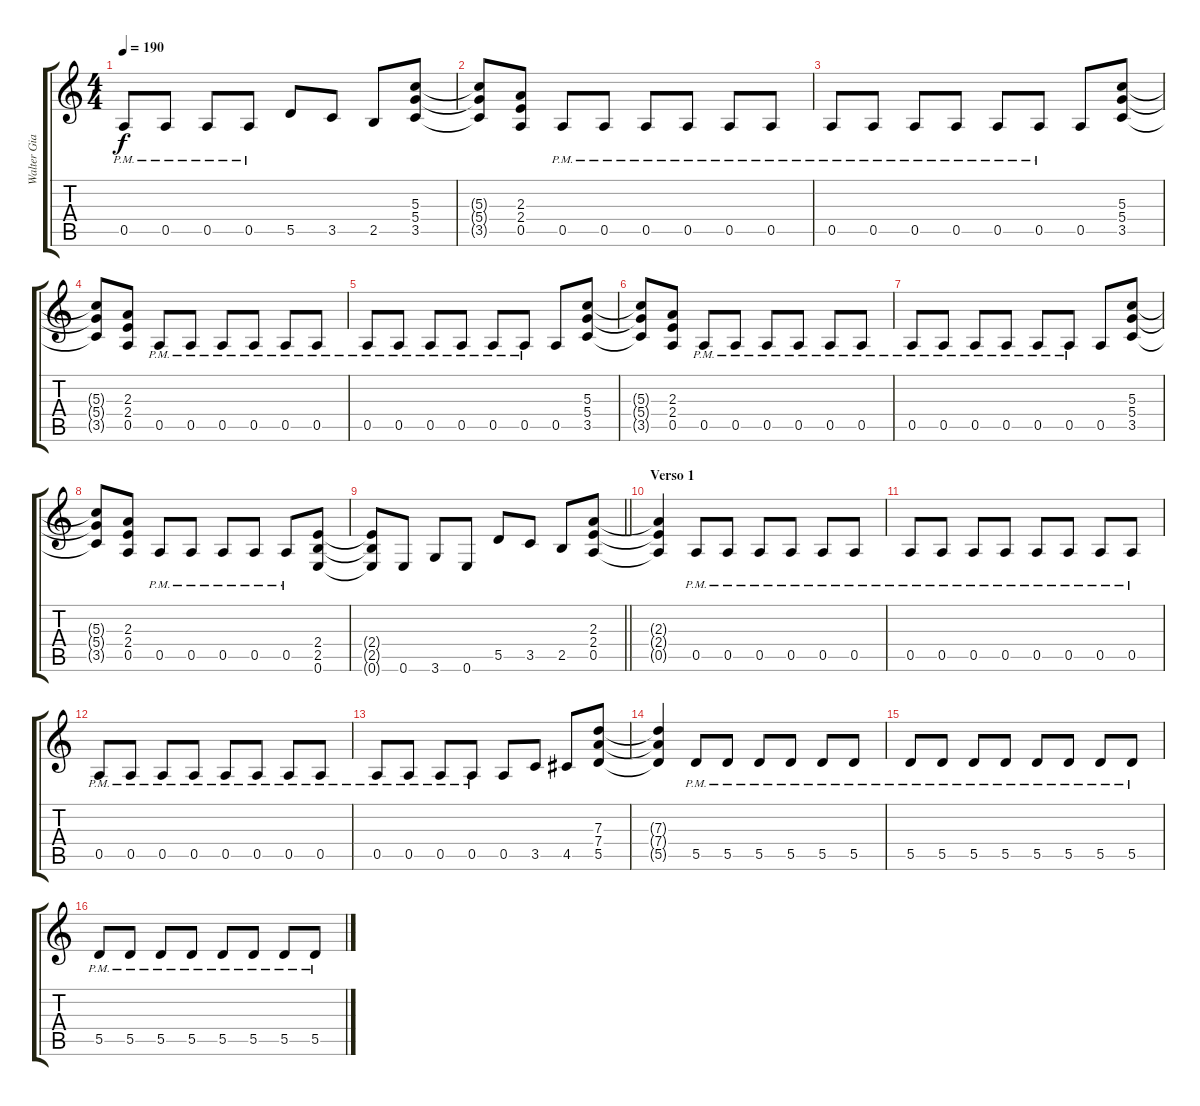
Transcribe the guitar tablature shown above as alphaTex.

\track ("Walter Giardino" "Walter Gia") {instrument distortionguitar}
\staff {score tabs}
\tuning (E4 B3 G3 D3 A2 E2) {hide}
\ts (4 4)
\tempo 190
\clef g2
\ks c
0.5{pm}.8{dy f} 0.5{pm}.8 0.5{pm}.8 0.5{pm}.8 5.5.8 3.5.8 2.5.8 (5.3 5.4 3.5).8 |
(5.3{t} 5.4{t} 3.5{t}).8 (2.3 2.4 0.5).8 0.5{pm}.8 0.5{pm}.8 0.5{pm}.8 0.5{pm}.8 0.5{pm}.8 0.5{pm}.8 |
0.5{pm}.8 0.5{pm}.8 0.5{pm}.8 0.5{pm}.8 0.5{pm}.8 0.5{pm}.8 0.5.8 (5.3 5.4 3.5).8 |
(5.3{t} 5.4{t} 3.5{t}).8 (2.3 2.4 0.5).8 0.5{pm}.8 0.5{pm}.8 0.5{pm}.8 0.5{pm}.8 0.5{pm}.8 0.5{pm}.8 |
0.5{pm}.8 0.5{pm}.8 0.5{pm}.8 0.5{pm}.8 0.5{pm}.8 0.5{pm}.8 0.5.8 (5.3 5.4 3.5).8 |
(5.3{t} 5.4{t} 3.5{t}).8 (2.3 2.4 0.5).8 0.5{pm}.8 0.5{pm}.8 0.5{pm}.8 0.5{pm}.8 0.5{pm}.8 0.5{pm}.8 |
0.5{pm}.8 0.5{pm}.8 0.5{pm}.8 0.5{pm}.8 0.5{pm}.8 0.5{pm}.8 0.5.8 (5.3 5.4 3.5).8 |
(5.3{t} 5.4{t} 3.5{t}).8 (2.3 2.4 0.5).8 0.5{pm}.8 0.5{pm}.8 0.5{pm}.8 0.5{pm}.8 0.5{pm}.8 (2.4 2.5 0.6).8 |
\barLineRight lightlight
(2.4{t} 2.5{t} 0.6{t}).8 0.6.8 3.6.8 0.6.8 5.5.8 3.5.8 2.5.8 (2.3 2.4 0.5).8 |
\section ("" "Verso 1")
(2.3{t} 2.4{t} 0.5{t}).4 0.5{pm}.8 0.5{pm}.8 0.5{pm}.8 0.5{pm}.8 0.5{pm}.8 0.5{pm}.8 |
0.5{pm}.8 0.5{pm}.8 0.5{pm}.8 0.5{pm}.8 0.5{pm}.8 0.5{pm}.8 0.5{pm}.8 0.5{pm}.8 |
0.5{pm}.8 0.5{pm}.8 0.5{pm}.8 0.5{pm}.8 0.5{pm}.8 0.5{pm}.8 0.5{pm}.8 0.5{pm}.8 |
0.5{pm}.8 0.5{pm}.8 0.5{pm}.8 0.5{pm}.8 0.5.8 3.5.8 4.5.8 (7.3 7.4 5.5).8 |
(7.3{t} 7.4{t} 5.5{t}).4 5.5{pm}.8 5.5{pm}.8 5.5{pm}.8 5.5{pm}.8 5.5{pm}.8 5.5{pm}.8 |
5.5{pm}.8 5.5{pm}.8 5.5{pm}.8 5.5{pm}.8 5.5{pm}.8 5.5{pm}.8 5.5{pm}.8 5.5{pm}.8 |
5.5{pm}.8 5.5{pm}.8 5.5{pm}.8 5.5{pm}.8 5.5{pm}.8 5.5{pm}.8 5.5{pm}.8 5.5{pm}.8
